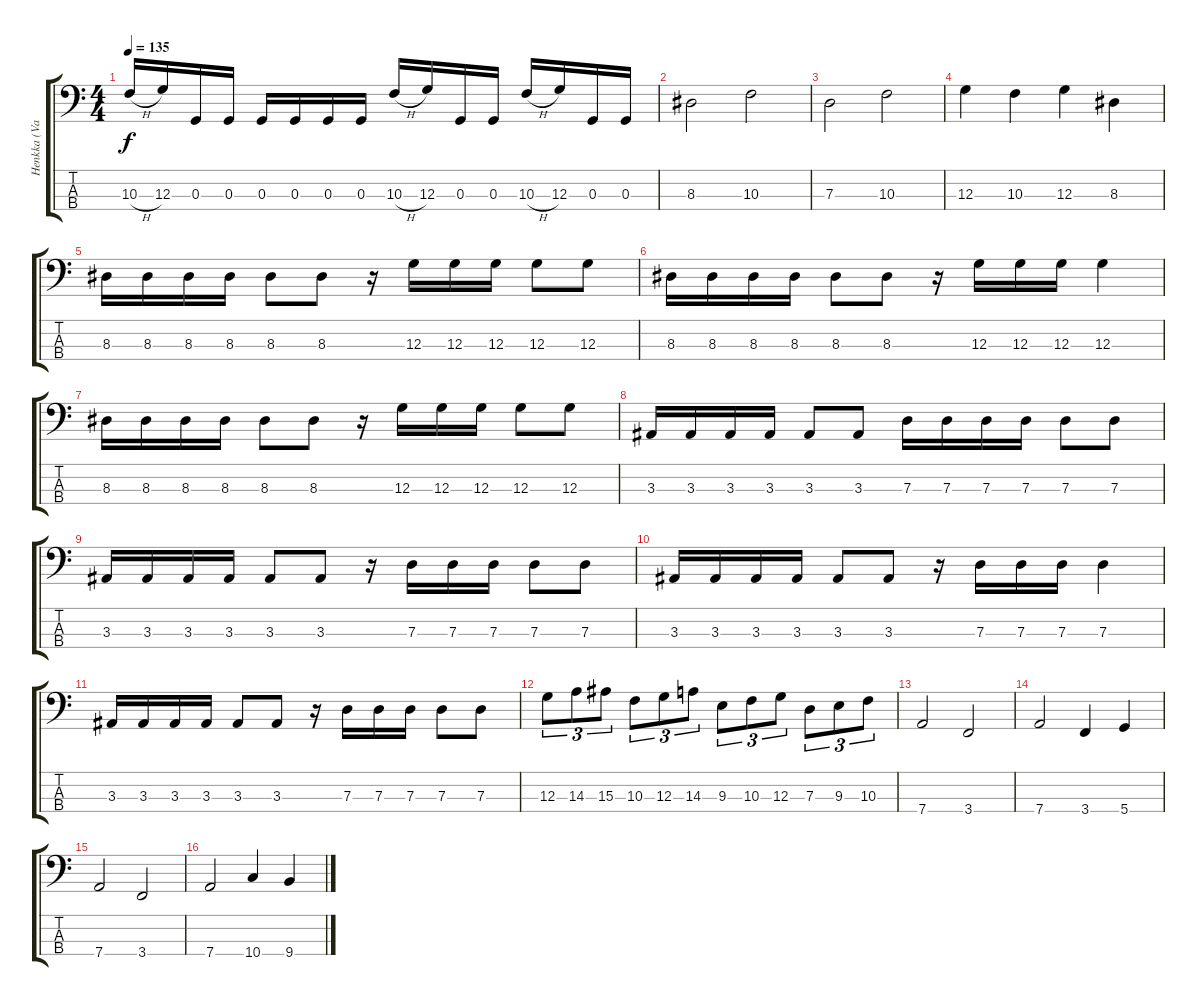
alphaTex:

\track ("Henkka (Vahvistus)" "Henkka (Va") {instrument electricbassfinger}
\staff {score tabs}
\tuning (F2 C2 G1 D1) {hide}
\ts (4 4)
\tempo 135
\clef f4
\ks c
10.3{h}.16{dy f} 12.3.16 0.3.16 0.3.16 0.3.16 0.3.16 0.3.16 0.3.16 10.3{h}.16 12.3.16 0.3.16 0.3.16 10.3{h}.16 12.3.16 0.3.16 0.3.16 |
8.3.2 10.3.2 |
7.3.2 10.3.2 |
12.3.4 10.3.4 12.3.4 8.3.4 |
8.3.16 8.3.16 8.3.16 8.3.16 8.3.8 8.3.8 r.16 12.3.16 12.3.16 12.3.16 12.3.8 12.3.8 |
8.3.16 8.3.16 8.3.16 8.3.16 8.3.8 8.3.8 r.16 12.3.16 12.3.16 12.3.16 12.3.4 |
8.3.16 8.3.16 8.3.16 8.3.16 8.3.8 8.3.8 r.16 12.3.16 12.3.16 12.3.16 12.3.8 12.3.8 |
3.3.16 3.3.16 3.3.16 3.3.16 3.3.8 3.3.8 7.3.16 7.3.16 7.3.16 7.3.16 7.3.8 7.3.8 |
3.3.16 3.3.16 3.3.16 3.3.16 3.3.8 3.3.8 r.16 7.3.16 7.3.16 7.3.16 7.3.8 7.3.8 |
3.3.16 3.3.16 3.3.16 3.3.16 3.3.8 3.3.8 r.16 7.3.16 7.3.16 7.3.16 7.3.4 |
3.3.16 3.3.16 3.3.16 3.3.16 3.3.8 3.3.8 r.16 7.3.16 7.3.16 7.3.16 7.3.8 7.3.8 |
12.3.8{tu (3 2)} 14.3.8{tu (3 2)} 15.3.8{tu (3 2)} 10.3.8{tu (3 2)} 12.3.8{tu (3 2)} 14.3.8{tu (3 2)} 9.3.8{tu (3 2)} 10.3.8{tu (3 2)} 12.3.8{tu (3 2)} 7.3.8{tu (3 2)} 9.3.8{tu (3 2)} 10.3.8{tu (3 2)} |
7.4.2 3.4.2 |
7.4.2 3.4.4 5.4.4 |
7.4.2 3.4.2 |
7.4.2 10.4.4 9.4.4
